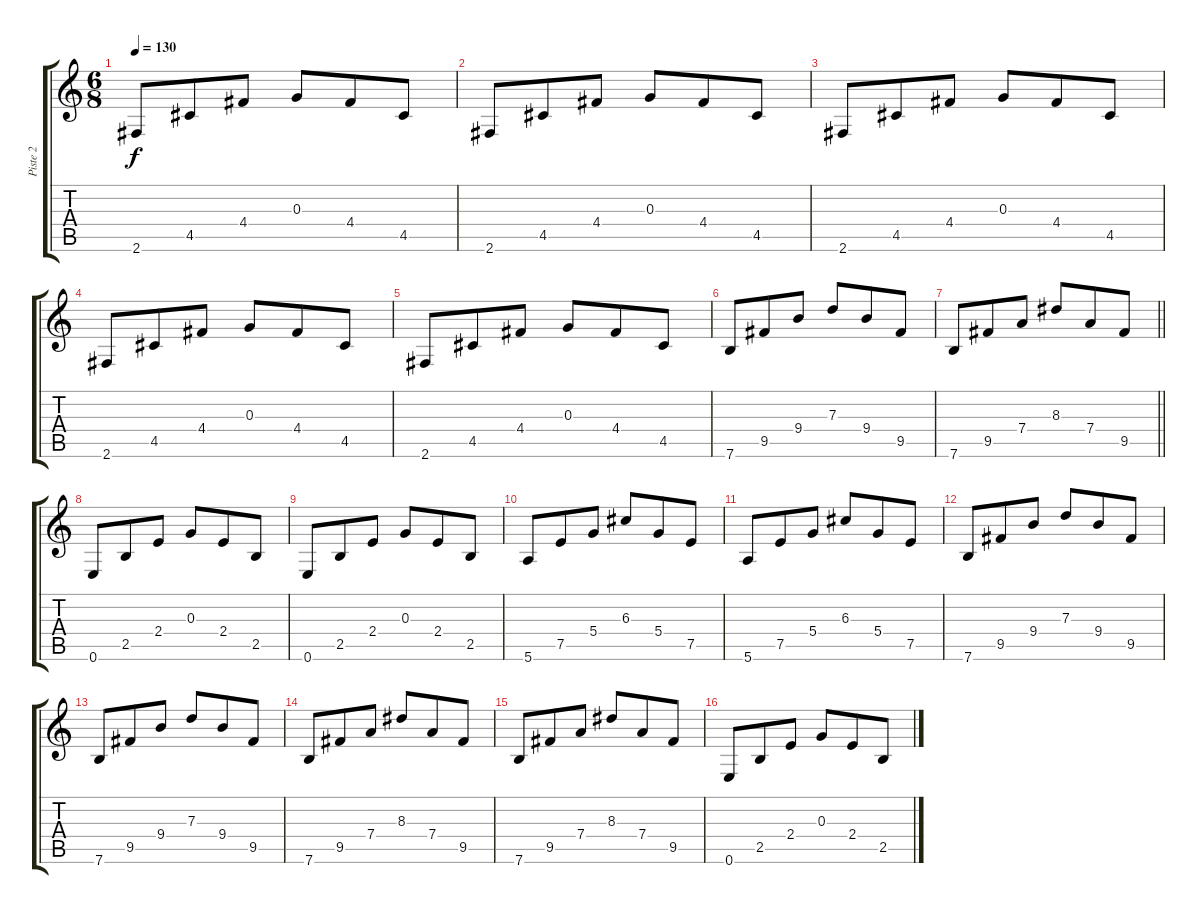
\track ("Piste 2" "Piste 2") {instrument acousticguitarnylon}
\staff {score tabs}
\tuning (E4 B3 G3 D3 A2 E2) {hide}
\ts (6 8)
\tempo 130
\clef g2
\ks c
2.6.8{dy f} 4.5.8 4.4.8 0.3.8 4.4.8 4.5.8 |
2.6.8 4.5.8 4.4.8 0.3.8 4.4.8 4.5.8 |
2.6.8 4.5.8 4.4.8 0.3.8 4.4.8 4.5.8 |
2.6.8 4.5.8 4.4.8 0.3.8 4.4.8 4.5.8 |
2.6.8 4.5.8 4.4.8 0.3.8 4.4.8 4.5.8 |
7.6.8 9.5.8 9.4.8 7.3.8 9.4.8 9.5.8 |
\barLineRight lightlight
7.6.8 9.5.8 7.4.8 8.3.8 7.4.8 9.5.8 |
0.6.8 2.5.8 2.4.8 0.3.8 2.4.8 2.5.8 |
0.6.8 2.5.8 2.4.8 0.3.8 2.4.8 2.5.8 |
5.6.8 7.5.8 5.4.8 6.3.8 5.4.8 7.5.8 |
5.6.8 7.5.8 5.4.8 6.3.8 5.4.8 7.5.8 |
7.6.8 9.5.8 9.4.8 7.3.8 9.4.8 9.5.8 |
7.6.8 9.5.8 9.4.8 7.3.8 9.4.8 9.5.8 |
7.6.8 9.5.8 7.4.8 8.3.8 7.4.8 9.5.8 |
7.6.8 9.5.8 7.4.8 8.3.8 7.4.8 9.5.8 |
0.6.8 2.5.8 2.4.8 0.3.8 2.4.8 2.5.8
